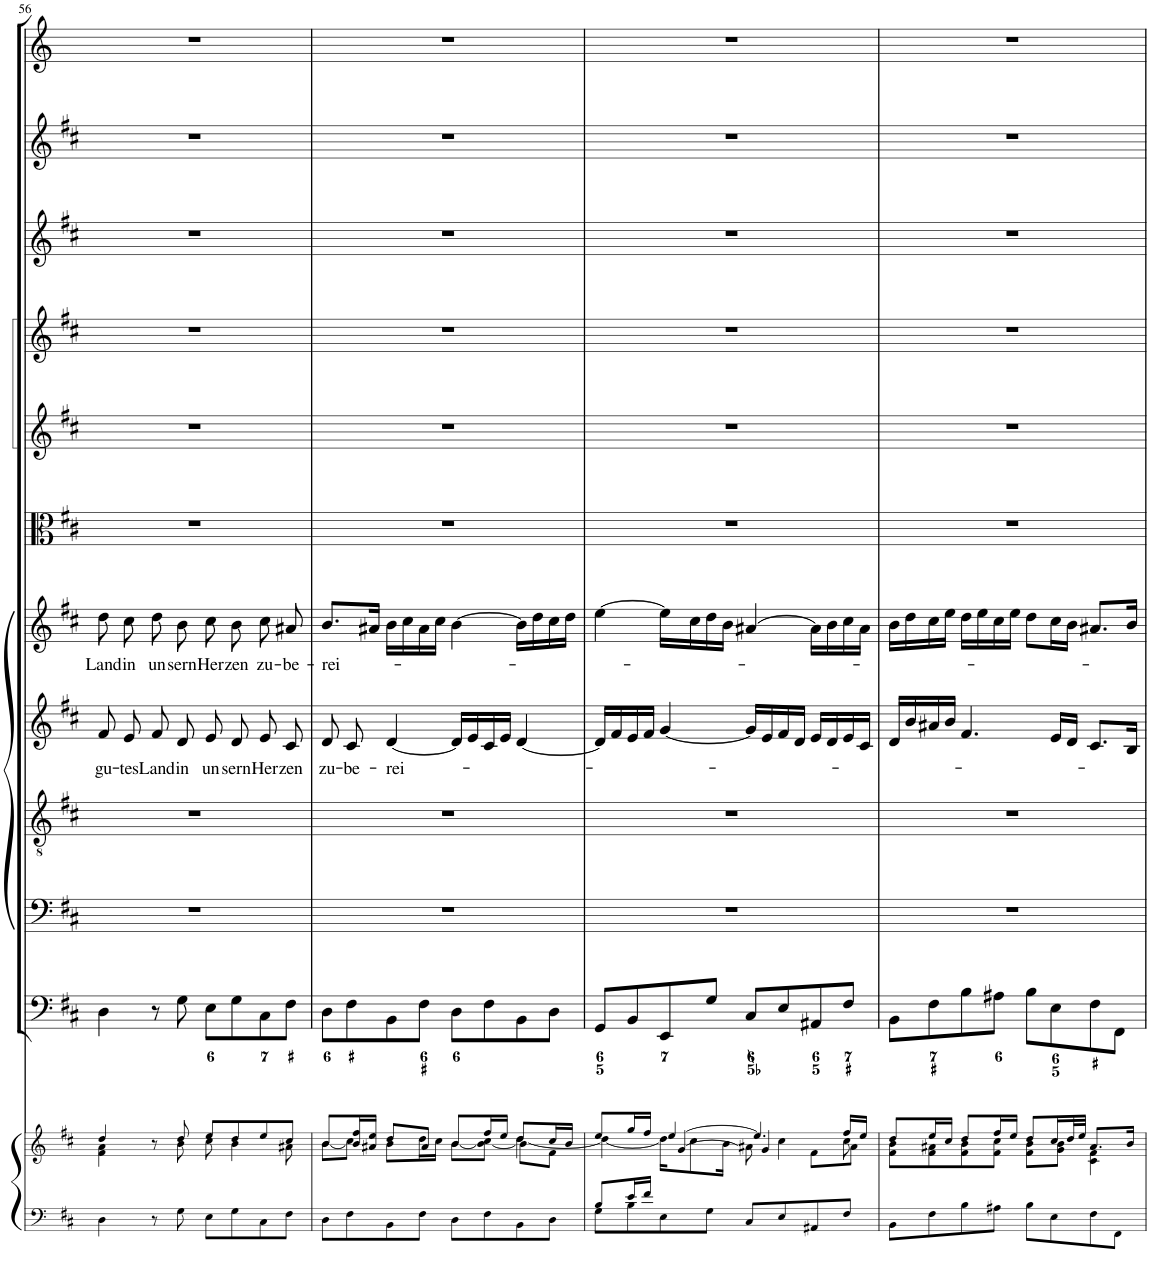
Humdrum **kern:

**kern	**kern	**kern	**kern	**kern	**kern	**text	**kern	**text	**kern	**kern	**kern	**kern	**kern	**kern
*part12	*part12	*part11	*part10	*part9	*part8	*part8	*part7	*part7	*part6	*part5	*part4	*part3	*part2	*part1
*staff13	*staff12	*staff11	*staff10	*staff9	*staff8	*staff8	*staff7	*staff7	*staff6	*staff5	*staff4	*staff3	*staff2	*staff1
*I"Piano reduction	*	*I"Continuo	*I"Basso	*I"Tenore	*I"Alto	*	*I"Soprano	*	*I"Viola	*I"Violino II	*I"Violino I	*I"Oboe	*I"Flauto	*I"Tromba
*I'Pno	*	*	*	*	*	*	*	*	*I'Vla	*I'Vln	*I'Vln	*I'Ob	*I'Fl	*
!!LO:PB:g=z
*clefF4	*clefG2	*clefF4	*clefF4	*clefGv2	*clefG2	*	*clefG2	*	*clefC3	*clefG2	*clefG2	*clefG2	*clefG2	*clefG2
*	*	*	*	*	*	*	*	*	*	*	*	*	*	*Trd-1c-2
*k[f#c#]	*k[f#c#]	*k[f#c#]	*k[f#c#]	*k[f#c#]	*k[f#c#]	*	*k[f#c#]	*	*k[f#c#]	*k[f#c#]	*k[f#c#]	*k[f#c#]	*k[f#c#]	*k[]
*M4/4	*M4/4	*M4/4	*M4/4	*M4/4	*M4/4	*	*M4/4	*	*M4/4	*M4/4	*M4/4	*M4/4	*M4/4	*M4/4
*met(c)	*met(c)	*met(c)	*met(c)	*met(c)	*met(c)	*	*met(c)	*	*met(c)	*met(c)	*met(c)	*met(c)	*met(c)	*met(c)
=56	=56	=56	=56	=56	=56	=56	=56	=56	=56	=56	=56	=56	=56	=56
*	*^	*	*	*	*	*	*	*	*	*	*	*	*	*
!	!	!	!	!	!	!	!LO:LY:b	!	!LO:LY:b	!	!	!	!	!	!
4D\	4dd/	4f#\ 4a\	4D\	1r	1r	8f#/	gu-	8dd\	Land	1r	1r	1r	1r	1r	1r
!	!	!	!	!	!	!	!LO:LY:b	!	!LO:LY:b	!	!	!	!	!	!
.	.	.	.	.	.	8e/	-tes	8cc#\	in	.	.	.	.	.	.
!	!	!	!	!	!	!	!LO:LY:b	!	!LO:LY:b	!	!	!	!	!	!
8r	8r	8ryy	8r	.	.	8f#/	Land	8dd\	un-	.	.	.	.	.	.
!	!	!	!	!	!	!	!LO:LY:b	!	!LO:LY:b	!	!	!	!	!	!
8G\	8dd/	8b\	8G\	.	.	8d/	in	8b\	-sern	.	.	.	.	.	.
!	!	!	!	!	!	!	!LO:LY:b	!	!LO:LY:b	!	!	!	!	!	!
8E\L	8ee/L	8cc#\	8E\L	.	.	8e/	un-	8cc#\	Her-	.	.	.	.	.	.
!	!	!	!	!	!	!	!LO:LY:b	!	!LO:LY:b	!	!	!	!	!	!
8G\	8dd/	4b\	8G\	.	.	8d/	-sern	8b\	-zen	.	.	.	.	.	.
!	!	!	!	!	!	!	!LO:LY:b	!	!LO:LY:b	!	!	!	!	!	!
8C#\	8ee/	.	8C#\	.	.	8e/	Her-	8cc#\	zu-	.	.	.	.	.	.
!	!	!	!	!	!	!	!LO:LY:b	!	!LO:LY:b	!	!	!	!	!	!
8F#\J	8cc#/J	8a#X\	8F#\J	.	.	8c#/	-zen	8a#X/	-be-	.	.	.	.	.	.
=57	=57	=57	=57	=57	=57	=57	=57	=57	=57	=57	=57	=57	=57	=57	=57
*	*	*^	*	*	*	*	*	*	*	*	*	*	*	*	*
!	!	!	!	!	!	!	!	!LO:LY:b	!	!LO:LY:b	!	!	!	!	!	!
8D\L	8b/L	[8b\L	2ryy	8D\L	1r	1r	8d/	zu-	8.b/L	-rei-	1r	1r	1r	1r	1r	1r
!	!	!	!	!	!	!	!	!LO:LY:b	!	!	!	!	!	!	!	!
8F#\	16b/] 16ff#/L	8cc#\J	.	8F#\	.	.	8c#/	-be-	.	.	.	.	.	.	.	.
.	16a#X/ 16ee/JJ	.	.	.	.	.	.	.	16a#X/Jk	.	.	.	.	.	.	.
!	!	!	!	!	!	!	!	!LO:LY:b	!	!	!	!	!	!	!	!
8BB\	8dd/L	8b\L	.	8BB\	.	.	[4d/	-rei-	16b\LL	.	.	.	.	.	.	.
.	.	.	.	.	.	.	.	.	16cc#\	.	.	.	.	.	.	.
8F#\J	8a#/J	16dd\L	.	8F#\J	.	.	.	.	16a#\	.	.	.	.	.	.	.
.	.	16cc#\JJ	.	.	.	.	.	.	16cc#\JJ	.	.	.	.	.	.	.
8D\L	8b/L	[8b\L	4ryy	8D\L	.	.	16d/LL]	.	[4b\	.	.	.	.	.	.	.
.	.	.	.	.	.	.	16e/	.	.	.	.	.	.	.	.	.
8F#\	16ff#/L	8b\_ 8cc#\J	.	8F#\	.	.	16c#/	.	.	.	.	.	.	.	.	.
.	16ee/JJ	.	.	.	.	.	16e/JJ	.	.	.	.	.	.	.	.	.
8BB\	8dd/L	8b\L]	[4dd\	8BB\	.	.	[4d/	.	16b\LL]	.	.	.	.	.	.	.
.	.	.	.	.	.	.	.	.	16dd\	.	.	.	.	.	.	.
8D\J	16cc#/L	8f#\J	.	8D\J	.	.	.	.	16cc#\	.	.	.	.	.	.	.
.	16b/JJ	.	.	.	.	.	.	.	16dd\JJ	.	.	.	.	.	.	.
=58	=58	=58	=58	=58	=58	=58	=58	=58	=58	=58	=58	=58	=58	=58	=58	=58
*^	*	*	*	*	*	*	*	*	*	*	*	*	*	*	*	*
8B/L	8G\L	8ee/L	4dd\_	4ryy	8GG/L	1r	1r	16d/LL]	.	[4ee\	.	1r	1r	1r	1r	1r	1r
.	.	.	.	.	.	.	.	16f#/	.	.	.	.	.	.	.	.	.
16e/L	8B\	16gg/L	.	.	8BB/	.	.	16e/	.	.	.	.	.	.	.	.	.
16f#/JJ	.	16ff#/JJ	.	.	.	.	.	16f#/JJ	.	.	.	.	.	.	.	.	.
2.ryy	8E\	[4ee/	16dd\KL]	[4g/	8EE/	.	.	[4g/	.	16ee\LL]	.	.	.	.	.	.	.
.	.	.	8cc#\	.	.	.	.	.	.	16cc#\	.	.	.	.	.	.	.
.	8G\J	.	.	.	8G/J	.	.	.	.	16dd\	.	.	.	.	.	.	.
.	.	.	16b\Jk	.	.	.	.	.	.	16b\JJ	.	.	.	.	.	.	.
.	8C#/L	4.ee/]	8a#X\	4g/]	8C#/L	.	.	16g/LL]	.	[4a#X/	.	.	.	.	.	.	.
.	.	.	.	.	.	.	.	16e/	.	.	.	.	.	.	.	.	.
.	8E/	.	4cc#\	.	8E/	.	.	16f#/	.	.	.	.	.	.	.	.	.
.	.	.	.	.	.	.	.	16d/JJ	.	.	.	.	.	.	.	.	.
.	8AA#X/	.	.	8f#\L	8AA#X/	.	.	16e/LL	.	16a#\LL]	.	.	.	.	.	.	.
.	.	.	.	.	.	.	.	16d/	.	16b\	.	.	.	.	.	.	.
.	8F#/J	16ff#/LL	8cc#\	8a#\J	8F#/J	.	.	16e/	.	16cc#\	.	.	.	.	.	.	.
.	.	16ee/JJ	.	.	.	.	.	16c#/JJ	.	16a#\JJ	.	.	.	.	.	.	.
*v	*v	*	*	*	*	*	*	*	*	*	*	*	*	*	*	*	*
*	*	*v	*v	*	*	*	*	*	*	*	*	*	*	*	*	*
=59	=59	=59	=59	=59	=59	=59	=59	=59	=59	=59	=59	=59	=59	=59	=59
8BB\L	8dd/L	8f#\ 8b\L	8BB\L	1r	1r	16d/LL	.	16b\LL	.	1r	1r	1r	1r	1r	1r
.	.	.	.	.	.	16b/	.	16dd\	.	.	.	.	.	.	.
8F#\	16ee/L	8f#\ 8a#X\	8F#\	.	.	16a#X/	.	16cc#\	.	.	.	.	.	.	.
.	16cc#/JJ	.	.	.	.	16b/JJ	.	16ee\JJ	.	.	.	.	.	.	.
8B\	8dd/L	8f#\ 8b\	8B\	.	.	4.f#/	.	16dd\LL	.	.	.	.	.	.	.
.	.	.	.	.	.	.	.	16ee\	.	.	.	.	.	.	.
8A#X\J	16ff#/L	8f#\ 8cc#\J	8A#X\J	.	.	.	.	16cc#\	.	.	.	.	.	.	.
.	16ee/JJ	.	.	.	.	.	.	16ee\JJ	.	.	.	.	.	.	.
8B\L	8dd/L	8f#\ 8b\L	8B\L	.	.	.	.	8dd\L	.	.	.	.	.	.	.
8E\	16cc#/L	8g\ 8b\J	8E\	.	.	16e/LL	.	16cc#\L	.	.	.	.	.	.	.
.	32dd/L	.	.	.	.	16d/JJ	.	16b\JJ	.	.	.	.	.	.	.
.	32ee/JJJ	.	.	.	.	.	.	.	.	.	.	.	.	.	.
8F#\	8.a#/L	4c#\ 4f#\	8F#\	.	.	8.c#/L	.	8.a#X/L	.	.	.	.	.	.	.
8FF#\J	.	.	8FF#\J	.	.	.	.	.	.	.	.	.	.	.	.
.	16b/Jk	.	.	.	.	16B/Jk	.	16b/Jk	.	.	.	.	.	.	.
*	*v	*v	*	*	*	*	*	*	*	*	*	*	*	*	*
=	=	=	=	=	=	=	=	=	=	=	=	=	=	=
*-	*-	*-	*-	*-	*-	*-	*-	*-	*-	*-	*-	*-	*-	*-
